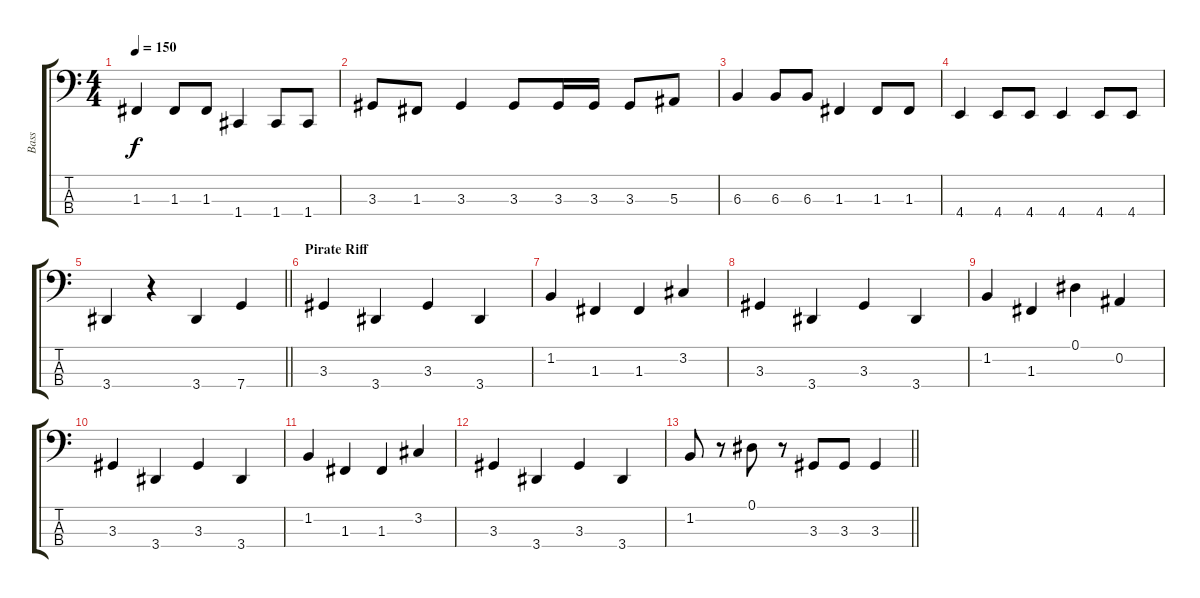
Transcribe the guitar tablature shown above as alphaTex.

\track ("Bass" "Bass") {instrument electricbasspick}
\staff {score tabs}
\tuning (Eb2 Bb1 F1 C1) {hide}
\ts (4 4)
\tempo 150
\clef f4
\ks c
1.3.4{dy f} 1.3.8 1.3.8 1.4.4 1.4.8 1.4.8 |
3.3.8 1.3.8 3.3.4 3.3.8 3.3.16 3.3.16 3.3.8 5.3.8 |
6.3.4 6.3.8 6.3.8 1.3.4 1.3.8 1.3.8 |
4.4.4 4.4.8 4.4.8 4.4.4 4.4.8 4.4.8 |
\barLineRight lightlight
3.4.4 r.4 3.4.4 7.4.4 |
\section ("" "Pirate Riff")
3.3.4 3.4.4 3.3.4 3.4.4 |
1.2.4 1.3.4 1.3.4 3.2.4 |
3.3.4 3.4.4 3.3.4 3.4.4 |
1.2.4 1.3.4 0.1.4 0.2.4 |
3.3.4 3.4.4 3.3.4 3.4.4 |
1.2.4 1.3.4 1.3.4 3.2.4 |
3.3.4 3.4.4 3.3.4 3.4.4 |
\barLineRight lightlight
1.2.8 r.8 0.1.8 r.8 3.3.8 3.3.8 3.3.4
